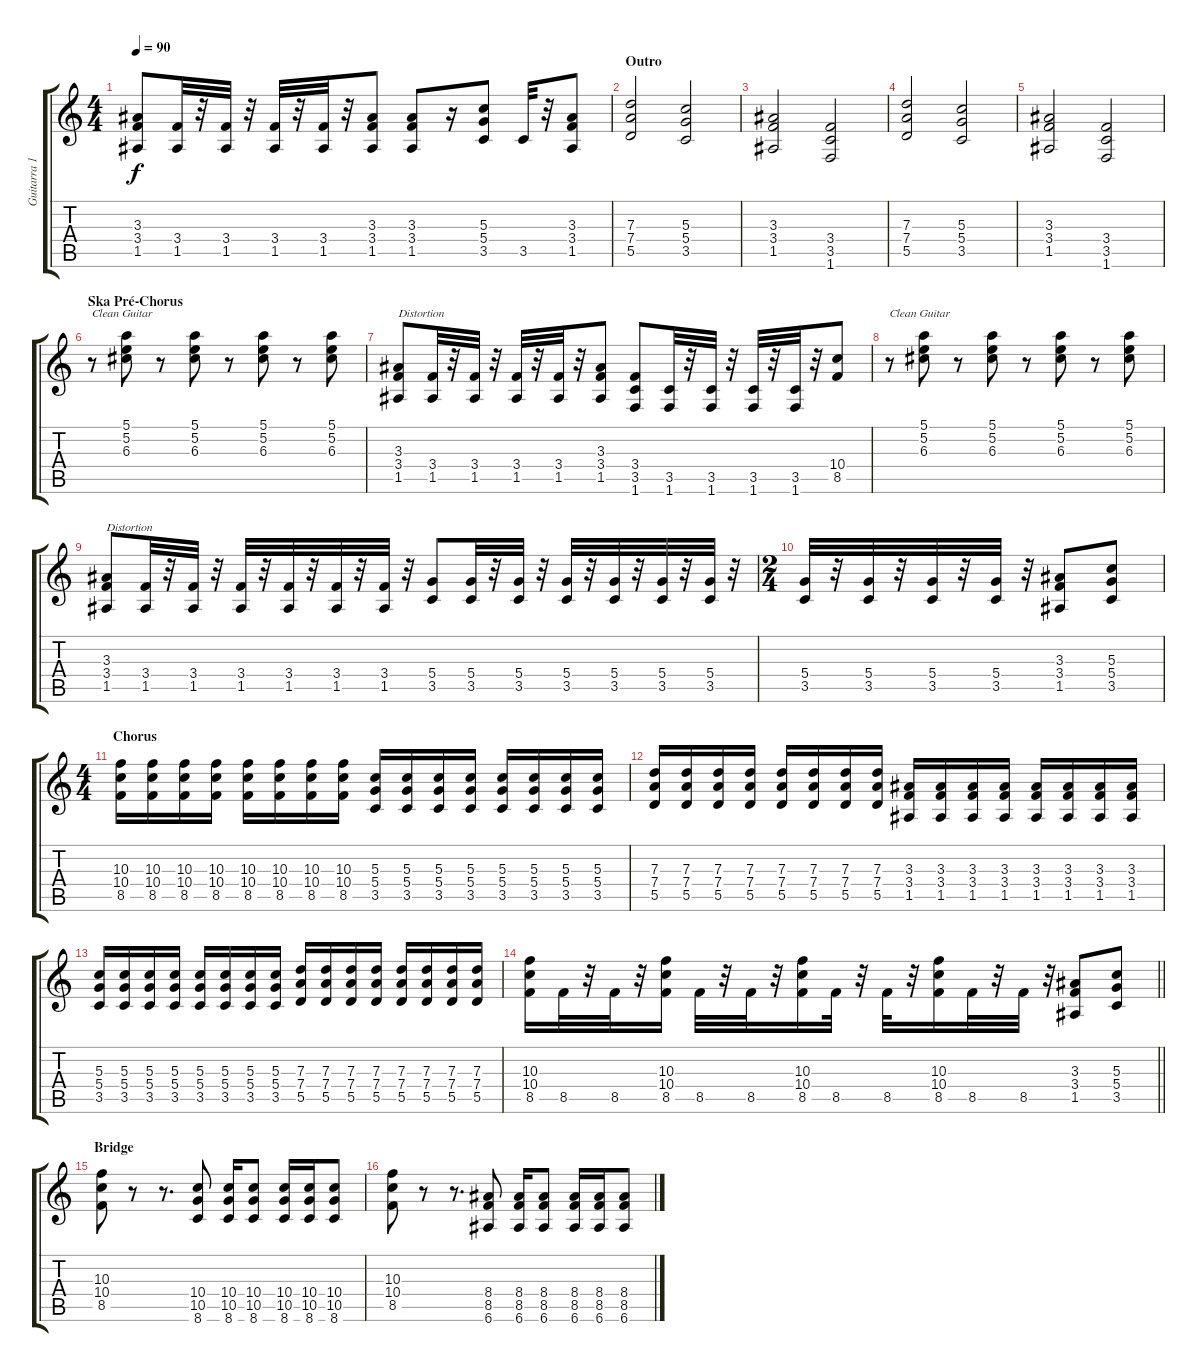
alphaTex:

\track ("Guitarra 1 - Mathias" "Guitarra 1") {instrument distortionguitar}
\staff {score tabs}
\tuning (E4 B3 G3 D3 A2 E2) {hide}
\ts (4 4)
\tempo 90
\clef g2
\ks c
(3.3 3.4 1.5).8{dy f} (3.4 1.5).32 r.32 (3.4 1.5).32 r.32 (3.4 1.5).32 r.32 (3.4 1.5).32 r.32 (3.3 3.4 1.5).8 (3.3 3.4 1.5).8 r.16 (5.3 5.4 3.5).8 3.5.32 r.32 (3.3 3.4 1.5).8 |
\section ("" "Outro")
(7.3 7.4 5.5).2 (5.3 5.4 3.5).2 |
(3.3 3.4 1.5).2 (3.4 3.5 1.6).2 |
(7.3 7.4 5.5).2 (5.3 5.4 3.5).2 |
(3.3 3.4 1.5).2 (3.4 3.5 1.6).2 |
\section ("" "Ska Pré-Chorus")
r.8{txt "Clean Guitar" instrument electricguitarclean} (5.1 5.2 6.3).8 r.8 (5.1 5.2 6.3).8 r.8 (5.1 5.2 6.3).8 r.8 (5.1 5.2 6.3).8 |
(3.3 3.4 1.5).8{txt "Distortion" instrument distortionguitar} (3.4 1.5).32 r.32 (3.4 1.5).32 r.32 (3.4 1.5).32 r.32 (3.4 1.5).32 r.32 (3.3 3.4 1.5).8 (3.4 3.5 1.6).8 (3.5 1.6).32 r.32 (3.5 1.6).32 r.32 (3.5 1.6).32 r.32 (3.5 1.6).32 r.32 (10.4 8.5).8 |
r.8{txt "Clean Guitar" instrument electricguitarclean} (5.1 5.2 6.3).8 r.8 (5.1 5.2 6.3).8 r.8 (5.1 5.2 6.3).8 r.8 (5.1 5.2 6.3).8 |
(3.3 3.4 1.5).8{txt "Distortion" instrument distortionguitar} (3.4 1.5).32 r.32 (3.4 1.5).32 r.32 (3.4 1.5).32 r.32 (3.4 1.5).32 r.32 (3.4 1.5).32 r.32 (3.4 1.5).32 r.32 (5.4 3.5).8 (5.4 3.5).32 r.32 (5.4 3.5).32 r.32 (5.4 3.5).32 r.32 (5.4 3.5).32 r.32 (5.4 3.5).32 r.32 (5.4 3.5).32 r.32 |
\ts (2 4)
(5.4 3.5).32 r.32 (5.4 3.5).32 r.32 (5.4 3.5).32 r.32 (5.4 3.5).32 r.32 (3.3 3.4 1.5).8 (5.3 5.4 3.5).8 |
\ts (4 4)
\section ("" "Chorus")
(10.3 10.4 8.5).16 (10.3 10.4 8.5).16 (10.3 10.4 8.5).16 (10.3 10.4 8.5).16 (10.3 10.4 8.5).16 (10.3 10.4 8.5).16 (10.3 10.4 8.5).16 (10.3 10.4 8.5).16 (5.3 5.4 3.5).16 (5.3 5.4 3.5).16 (5.3 5.4 3.5).16 (5.3 5.4 3.5).16 (5.3 5.4 3.5).16 (5.3 5.4 3.5).16 (5.3 5.4 3.5).16 (5.3 5.4 3.5).16 |
(7.3 7.4 5.5).16 (7.3 7.4 5.5).16 (7.3 7.4 5.5).16 (7.3 7.4 5.5).16 (7.3 7.4 5.5).16 (7.3 7.4 5.5).16 (7.3 7.4 5.5).16 (7.3 7.4 5.5).16 (3.3 3.4 1.5).16 (3.3 3.4 1.5).16 (3.3 3.4 1.5).16 (3.3 3.4 1.5).16 (3.3 3.4 1.5).16 (3.3 3.4 1.5).16 (3.3 3.4 1.5).16 (3.3 3.4 1.5).16 |
(5.3 5.4 3.5).16 (5.3 5.4 3.5).16 (5.3 5.4 3.5).16 (5.3 5.4 3.5).16 (5.3 5.4 3.5).16 (5.3 5.4 3.5).16 (5.3 5.4 3.5).16 (5.3 5.4 3.5).16 (7.3 7.4 5.5).16 (7.3 7.4 5.5).16 (7.3 7.4 5.5).16 (7.3 7.4 5.5).16 (7.3 7.4 5.5).16 (7.3 7.4 5.5).16 (7.3 7.4 5.5).16 (7.3 7.4 5.5).16 |
\barLineRight lightlight
(10.3 10.4 8.5).16 8.5.32 r.32 8.5.32 r.32 (10.3 10.4 8.5).16 8.5.32 r.32 8.5.32 r.32 (10.3 10.4 8.5).16 8.5.32 r.32 8.5.32 r.32 (10.3 10.4 8.5).16 8.5.32 r.32 8.5.32 r.32 (3.3 3.4 1.5).8 (5.3 5.4 3.5).8 |
\section ("" "Bridge")
(10.3 10.4 8.5).8 r.8 r.8{d} (10.4 10.5 8.6).8 (10.4 10.5 8.6).16 (10.4 10.5 8.6).8 (10.4 10.5 8.6).16 (10.4 10.5 8.6).16 (10.4 10.5 8.6).8 |
(10.3 10.4 8.5).8 r.8 r.8{d} (8.4 8.5 6.6).8 (8.4 8.5 6.6).16 (8.4 8.5 6.6).8 (8.4 8.5 6.6).16 (8.4 8.5 6.6).16 (8.4 8.5 6.6).8
